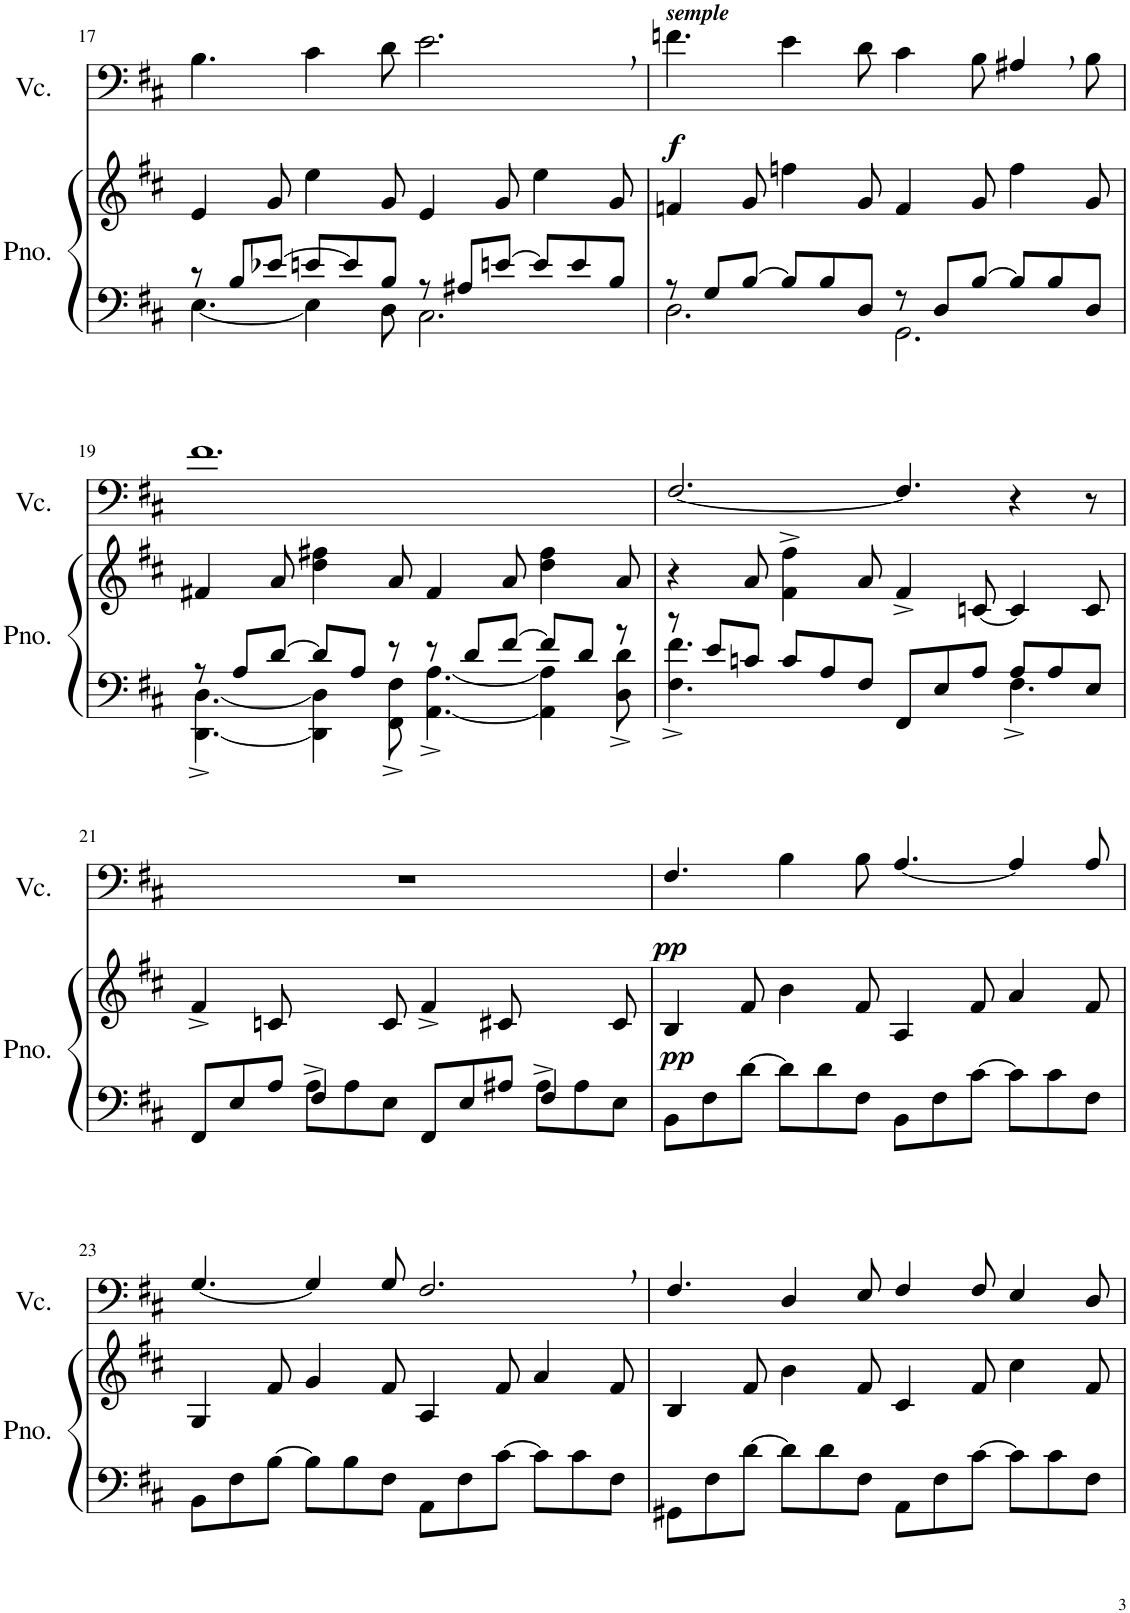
**kern	**kern	**dynam	**kern	**dynam
*part2	*part2	*part2	*part1	*part1
*staff3	*staff2	*staff2/3	*staff1	*staff1
*I"Piano	*	*	*I"Cello	*
*I'Pno.	*	*	*	*
!!LO:PB:g=z
*clefF4	*clefG2	*	*clefF4	*
*k[f#c#]	*k[f#c#]	*	*k[f#c#]	*
*D:	*D:	*	*D:	*
*M12/8	*M12/8	*	*M12/8	*
=17	=17	=17	=17	=17
*^	*	*	*	*
8r	[<4.E\	4e/	.	4.B\	.
8B/L	.	.	.	.	.
[>8e-X/J	.	8g/	.	.	.
8en/L	4E\]	4ee\	.	4c#\	.
8e-/]	.	.	.	.	.
8B/J	8D\	8g/	.	8d\	.
8r	2.C#\	4e/	.	2.e,\	.
8A#X/L	.	.	.	.	.
[>8en/J	.	8g/	.	.	.
8e/L]	.	4ee\	.	.	.
8e/	.	.	.	.	.
8B/J	.	8g/	.	.	.
=18	=18	=18	=18	=18	=18
!	!	!	!	!LO:TX:a:Bi:t=semple	!
!	!	!	!	!	!LO:DY:b
8r	2.D\	4fn/	.	4.fn\	f
8G/L	.	.	.	.	.
[>8B/J	.	8g/	.	.	.
8B/L]	.	4ffn\	.	4e\	.
8B/	.	.	.	.	.
8D/J	.	8g/	.	8d\	.
8r	2.GG\	4f/	.	4c#\	.
8D/L	.	.	.	.	.
[>8B/J	.	8g/	.	8B\	.
8B/L]	.	4ff\	.	4A#X,/	.
8B/	.	.	.	.	.
8D/J	.	8g/	.	8B\	.
!!LO:LB:g=z
=19	=19	=19	=19	=19	=19
8r	[<4.DD\^ [<4.D\^	4f#X/	.	1.f#	.
8A/L	.	.	.	.	.
[>8d/J	.	8a/	.	.	.
8d/L]	4DD\] 4D\]	4dd\ 4ff#X\	.	.	.
8A/J	.	.	.	.	.
8r	8FF#\^ 8F#\^	8a/	.	.	.
8r	[<4.AA\^ [<4.A\^	4f#/	.	.	.
8d/L	.	.	.	.	.
[>8f#/J	.	8a/	.	.	.
8f#/L]	4AA\] 4A\]	4dd\ 4ff#\	.	.	.
8d/J	.	.	.	.	.
8r	8D\^ 8d\^	8a/	.	.	.
=20	=20	=20	=20	=20	=20
8r	4.F#\^ 4.f#\^	4r	.	[2.F#/	.
8e/L	.	.	.	.	.
8cn/J	.	8a/	.	.	.
8c/L	2.ryy	4f#\^ 4ff#\^	.	.	.
8A/	.	.	.	.	.
8F#/J	.	8a/	.	.	.
8FF#/L	.	4f#^/	.	4.F#/]	.
8E/	.	.	.	.	.
8A/J	.	[8cn/	.	.	.
8A/L	4.F#^\	4c/]	.	4r	.
8A/	.	.	.	.	.
8E/J	.	8c/	.	8r	.
!!LO:LB:g=z
=21	=21	=21	=21	=21	=21
4.ryy	8FF#/L	4f#^/	.	1.r	.
.	8E/	.	.	.	.
.	8A/J	8cn/	.	.	.
4F#/	8A^\L	4ryy	.	.	.
.	8A\	.	.	.	.
2ryy	8E\J	8c/	.	.	.
.	8FF#/L	4f#^/	.	.	.
.	8E/	.	.	.	.
.	8A#X/J	8c#X/	.	.	.
4F#/	8A#^\L	4ryy	.	.	.
.	8A#\	.	.	.	.
8ryy	8E\J	8c#/	.	.	.
=22	=22	=22	=22	=22	=22
!	!	!	!LO:DY:b	!	!LO:DY:b
*v	*v	*	*	*	*
8BB\L	4B/	pp	4.F#/	pp
8F#\	.	.	.	.
[8d\J	8f#/	.	.	.
8d\L]	4b\	.	4B\	.
8d\	.	.	.	.
8F#\J	8f#/	.	8B\	.
8BB\L	4A/	.	[4.A/	.
8F#\	.	.	.	.
[8c#\J	8f#/	.	.	.
8c#\L]	4a/	.	4A/]	.
8c#\	.	.	.	.
8F#\J	8f#/	.	8A/	.
!!LO:LB:g=z
=23	=23	=23	=23	=23
8BB\L	4G/	.	[4.G/	.
8F#\	.	.	.	.
[8B\J	8f#/	.	.	.
8B\L]	4g/	.	4G/]	.
8B\	.	.	.	.
8F#\J	8f#/	.	8G/	.
8AA\L	4A/	.	2.F#,/	.
8F#\	.	.	.	.
[8c#\J	8f#/	.	.	.
8c#\L]	4a/	.	.	.
8c#\	.	.	.	.
8F#\J	8f#/	.	.	.
=24	=24	=24	=24	=24
8GG#X\L	4B/	.	4.F#/	.
8F#\	.	.	.	.
[8d\J	8f#/	.	.	.
8d\L]	4b\	.	4D/	.
8d\	.	.	.	.
8F#\J	8f#/	.	8E/	.
8AA\L	4c#/	.	4F#/	.
8F#\	.	.	.	.
[8c#\J	8f#/	.	8F#/	.
8c#\L]	4cc#\	.	4E/	.
8c#\	.	.	.	.
8F#\J	8f#/	.	8D/	.
=	=	=	=	=
*-	*-	*-	*-	*-
